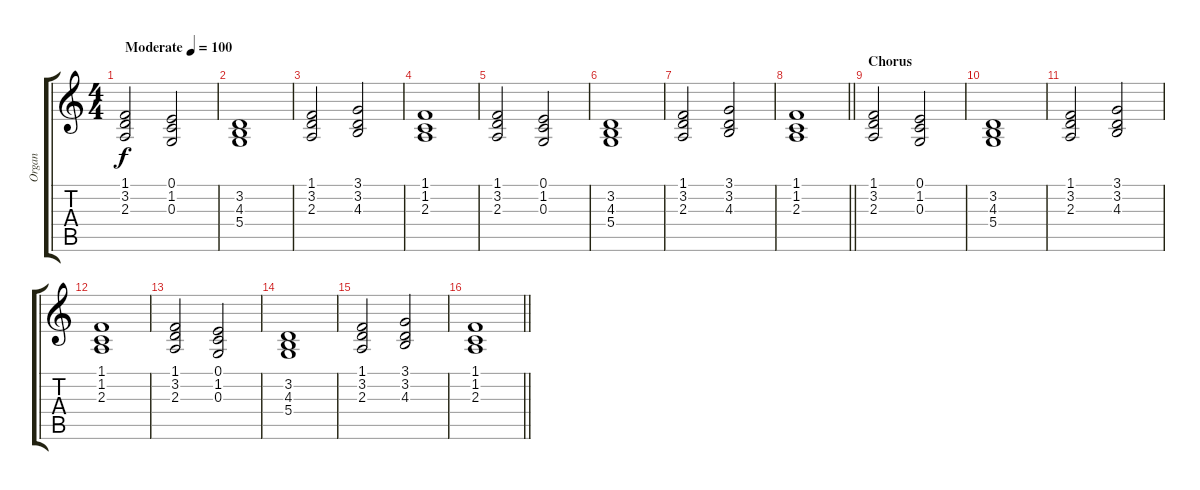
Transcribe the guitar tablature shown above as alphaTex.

\track ("Organ" "Organ") {instrument drawbarorgan}
\staff {score tabs}
\tuning (E4 B3 G3 D3 A2 E2) {hide}
\ts (4 4)
\tempo (100 "Moderate")
\clef g2
\ks c
(1.1 3.2 2.3).2{dy f instrument drawbarorgan} (0.1 1.2 0.3).2 |
(3.2 4.3 5.4).1 |
(1.1 3.2 2.3).2 (3.1 3.2 4.3).2 |
(1.1 1.2 2.3).1 |
(1.1 3.2 2.3).2 (0.1 1.2 0.3).2 |
(3.2 4.3 5.4).1 |
(1.1 3.2 2.3).2 (3.1 3.2 4.3).2 |
\barLineRight lightlight
(1.1 1.2 2.3).1 |
\section ("" "Chorus")
(1.1 3.2 2.3).2 (0.1 1.2 0.3).2 |
(3.2 4.3 5.4).1 |
(1.1 3.2 2.3).2 (3.1 3.2 4.3).2 |
(1.1 1.2 2.3).1 |
(1.1 3.2 2.3).2 (0.1 1.2 0.3).2 |
(3.2 4.3 5.4).1 |
(1.1 3.2 2.3).2 (3.1 3.2 4.3).2 |
\barLineRight lightlight
(1.1 1.2 2.3).1
